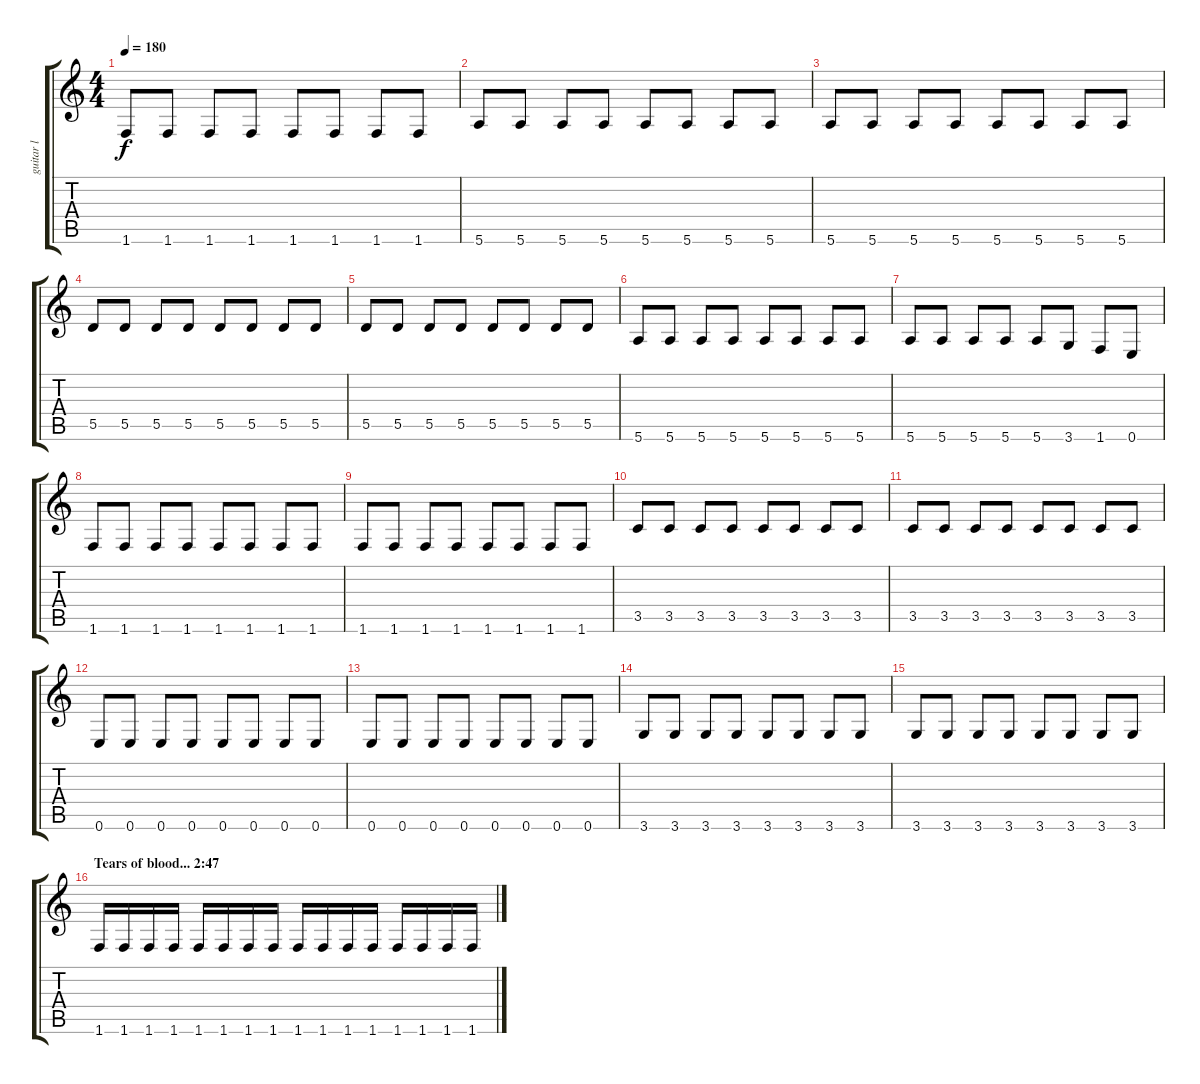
\track ("guitar l" "guitar l") {instrument overdrivenguitar}
\staff {score tabs}
\tuning (E4 B3 G3 D3 A2 E2) {hide}
\ts (4 4)
\tempo 180
\clef g2
\ks c
1.6.8{dy f} 1.6.8 1.6.8 1.6.8 1.6.8 1.6.8 1.6.8 1.6.8 |
5.6.8 5.6.8 5.6.8 5.6.8 5.6.8 5.6.8 5.6.8 5.6.8 |
5.6.8 5.6.8 5.6.8 5.6.8 5.6.8 5.6.8 5.6.8 5.6.8 |
5.5.8 5.5.8 5.5.8 5.5.8 5.5.8 5.5.8 5.5.8 5.5.8 |
5.5.8 5.5.8 5.5.8 5.5.8 5.5.8 5.5.8 5.5.8 5.5.8 |
5.6.8 5.6.8 5.6.8 5.6.8 5.6.8 5.6.8 5.6.8 5.6.8 |
5.6.8 5.6.8 5.6.8 5.6.8 5.6.8 3.6.8 1.6.8 0.6.8 |
1.6.8 1.6.8 1.6.8 1.6.8 1.6.8 1.6.8 1.6.8 1.6.8 |
1.6.8 1.6.8 1.6.8 1.6.8 1.6.8 1.6.8 1.6.8 1.6.8 |
3.5.8 3.5.8 3.5.8 3.5.8 3.5.8 3.5.8 3.5.8 3.5.8 |
3.5.8 3.5.8 3.5.8 3.5.8 3.5.8 3.5.8 3.5.8 3.5.8 |
0.6.8 0.6.8 0.6.8 0.6.8 0.6.8 0.6.8 0.6.8 0.6.8 |
0.6.8 0.6.8 0.6.8 0.6.8 0.6.8 0.6.8 0.6.8 0.6.8 |
3.6.8 3.6.8 3.6.8 3.6.8 3.6.8 3.6.8 3.6.8 3.6.8 |
3.6.8 3.6.8 3.6.8 3.6.8 3.6.8 3.6.8 3.6.8 3.6.8 |
\section ("" "Tears of blood... 2:47")
1.6.16{volume 12} 1.6.16 1.6.16 1.6.16 1.6.16 1.6.16 1.6.16 1.6.16 1.6.16 1.6.16 1.6.16 1.6.16 1.6.16 1.6.16 1.6.16 1.6.16
